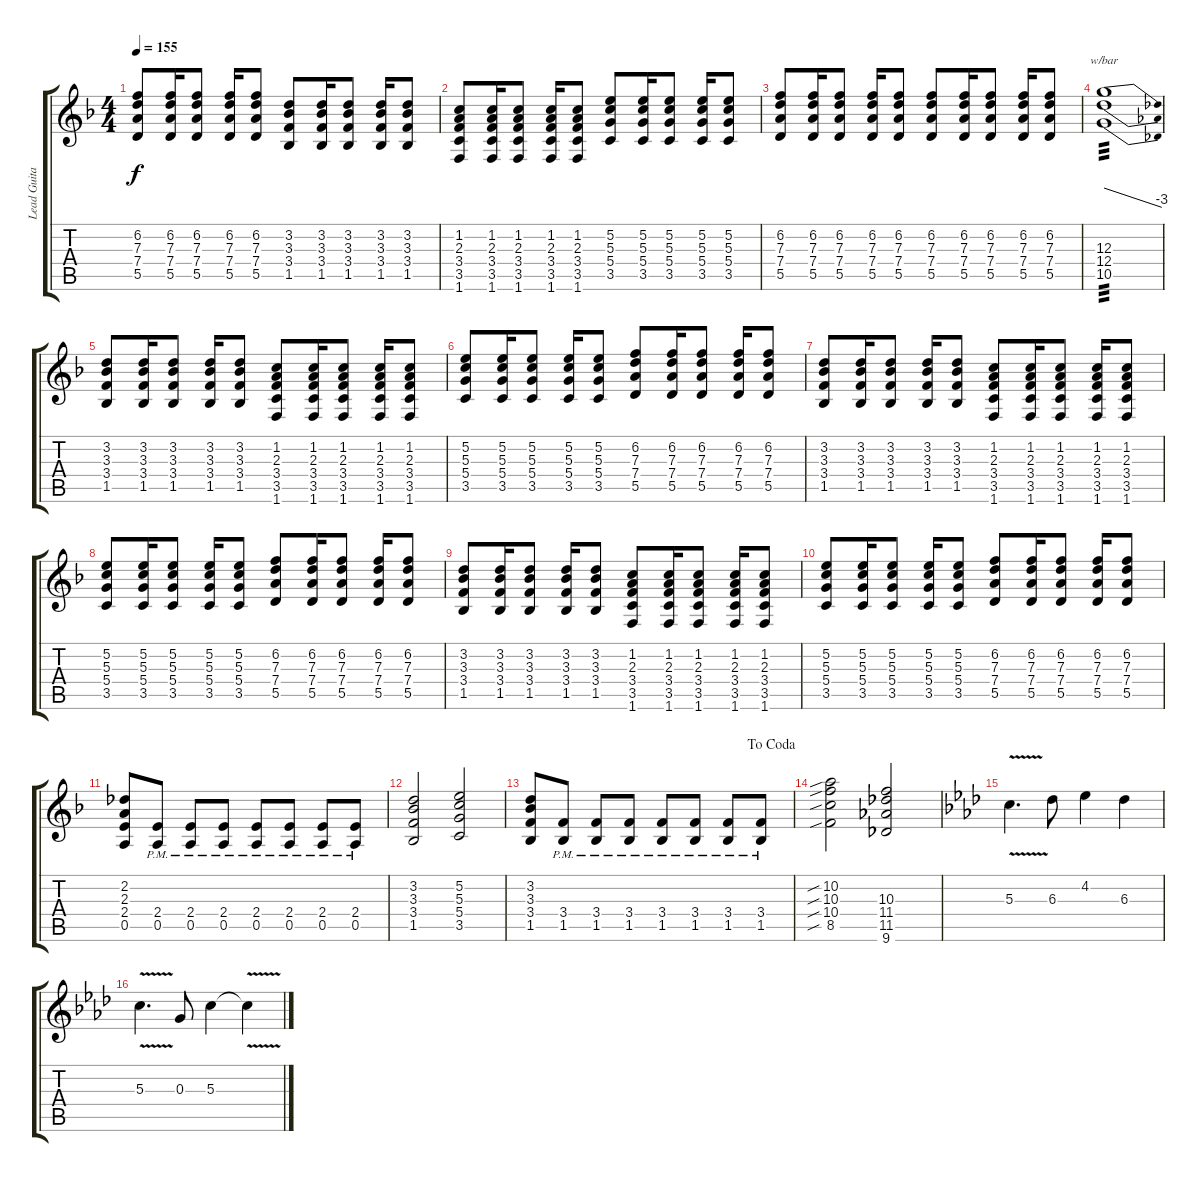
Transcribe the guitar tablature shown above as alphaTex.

\track ("Lead Guitar 1" "Lead Guita") {instrument distortionguitar}
\staff {score tabs}
\tuning (E4 B3 G3 D3 A2 E2) {hide}
\ts (4 4)
\tempo 155
\clef g2
\ks f
(6.2 7.3 7.4 5.5).8{dy f} (6.2 7.3 7.4 5.5).16 (6.2 7.3 7.4 5.5).8 (6.2 7.3 7.4 5.5).16 (6.2 7.3 7.4 5.5).8 (3.2 3.3 3.4 1.5).8 (3.2 3.3 3.4 1.5).16 (3.2 3.3 3.4 1.5).8 (3.2 3.3 3.4 1.5).16 (3.2 3.3 3.4 1.5).8 |
(1.2 2.3 3.4 3.5 1.6).8 (1.2 2.3 3.4 3.5 1.6).16 (1.2 2.3 3.4 3.5 1.6).8 (1.2 2.3 3.4 3.5 1.6).16 (1.2 2.3 3.4 3.5 1.6).8 (5.2 5.3 5.4 3.5).8 (5.2 5.3 5.4 3.5).16 (5.2 5.3 5.4 3.5).8 (5.2 5.3 5.4 3.5).16 (5.2 5.3 5.4 3.5).8 |
(6.2 7.3 7.4 5.5).8 (6.2 7.3 7.4 5.5).16 (6.2 7.3 7.4 5.5).8 (6.2 7.3 7.4 5.5).16 (6.2 7.3 7.4 5.5).8 (6.2 7.3 7.4 5.5).8 (6.2 7.3 7.4 5.5).16 (6.2 7.3 7.4 5.5).8 (6.2 7.3 7.4 5.5).16 (6.2 7.3 7.4 5.5).8 |
(12.3 12.4 10.5).1{tbe (dive default 0 0 60 -12) tp 3} |
(3.2 3.3 3.4 1.5).8 (3.2 3.3 3.4 1.5).16 (3.2 3.3 3.4 1.5).8 (3.2 3.3 3.4 1.5).16 (3.2 3.3 3.4 1.5).8 (1.2 2.3 3.4 3.5 1.6).8 (1.2 2.3 3.4 3.5 1.6).16 (1.2 2.3 3.4 3.5 1.6).8 (1.2 2.3 3.4 3.5 1.6).16 (1.2 2.3 3.4 3.5 1.6).8 |
(5.2 5.3 5.4 3.5).8 (5.2 5.3 5.4 3.5).16 (5.2 5.3 5.4 3.5).8 (5.2 5.3 5.4 3.5).16 (5.2 5.3 5.4 3.5).8 (6.2 7.3 7.4 5.5).8 (6.2 7.3 7.4 5.5).16 (6.2 7.3 7.4 5.5).8 (6.2 7.3 7.4 5.5).16 (6.2 7.3 7.4 5.5).8 |
(3.2 3.3 3.4 1.5).8 (3.2 3.3 3.4 1.5).16 (3.2 3.3 3.4 1.5).8 (3.2 3.3 3.4 1.5).16 (3.2 3.3 3.4 1.5).8 (1.2 2.3 3.4 3.5 1.6).8 (1.2 2.3 3.4 3.5 1.6).16 (1.2 2.3 3.4 3.5 1.6).8 (1.2 2.3 3.4 3.5 1.6).16 (1.2 2.3 3.4 3.5 1.6).8 |
(5.2 5.3 5.4 3.5).8 (5.2 5.3 5.4 3.5).16 (5.2 5.3 5.4 3.5).8 (5.2 5.3 5.4 3.5).16 (5.2 5.3 5.4 3.5).8 (6.2 7.3 7.4 5.5).8 (6.2 7.3 7.4 5.5).16 (6.2 7.3 7.4 5.5).8 (6.2 7.3 7.4 5.5).16 (6.2 7.3 7.4 5.5).8 |
(3.2 3.3 3.4 1.5).8 (3.2 3.3 3.4 1.5).16 (3.2 3.3 3.4 1.5).8 (3.2 3.3 3.4 1.5).16 (3.2 3.3 3.4 1.5).8 (1.2 2.3 3.4 3.5 1.6).8 (1.2 2.3 3.4 3.5 1.6).16 (1.2 2.3 3.4 3.5 1.6).8 (1.2 2.3 3.4 3.5 1.6).16 (1.2 2.3 3.4 3.5 1.6).8 |
(5.2 5.3 5.4 3.5).8 (5.2 5.3 5.4 3.5).16 (5.2 5.3 5.4 3.5).8 (5.2 5.3 5.4 3.5).16 (5.2 5.3 5.4 3.5).8 (6.2 7.3 7.4 5.5).8 (6.2 7.3 7.4 5.5).16 (6.2 7.3 7.4 5.5).8 (6.2 7.3 7.4 5.5).16 (6.2 7.3 7.4 5.5).8 |
(2.2 2.3 2.4 0.5).8 (2.4{pm} 0.5{pm}).8 (2.4{pm} 0.5{pm}).8 (2.4{pm} 0.5{pm}).8 (2.4{pm} 0.5{pm}).8 (2.4{pm} 0.5{pm}).8 (2.4{pm} 0.5{pm}).8 (2.4{pm} 0.5{pm}).8 |
(3.2 3.3 3.4 1.5).2 (5.2 5.3 5.4 3.5).2 |
\jump dacoda
(3.2 3.3 3.4 1.5).8 (3.4{pm} 1.5{pm}).8 (3.4{pm} 1.5{pm}).8 (3.4{pm} 1.5{pm}).8 (3.4{pm} 1.5{pm}).8 (3.4{pm} 1.5{pm}).8 (3.4{pm} 1.5{pm}).8 (3.4{pm} 1.5{pm}).8 |
(10.2{sib} 10.3{sib} 10.4{sib} 8.5{sib}).2 (10.3 11.4 11.5 9.6).2 |
\ks ab
5.3{v}.4{d} 6.3.8 4.2.4 6.3.4 |
5.3{v}.4{d} 0.3.8 5.3.4 5.3{v t}.4
